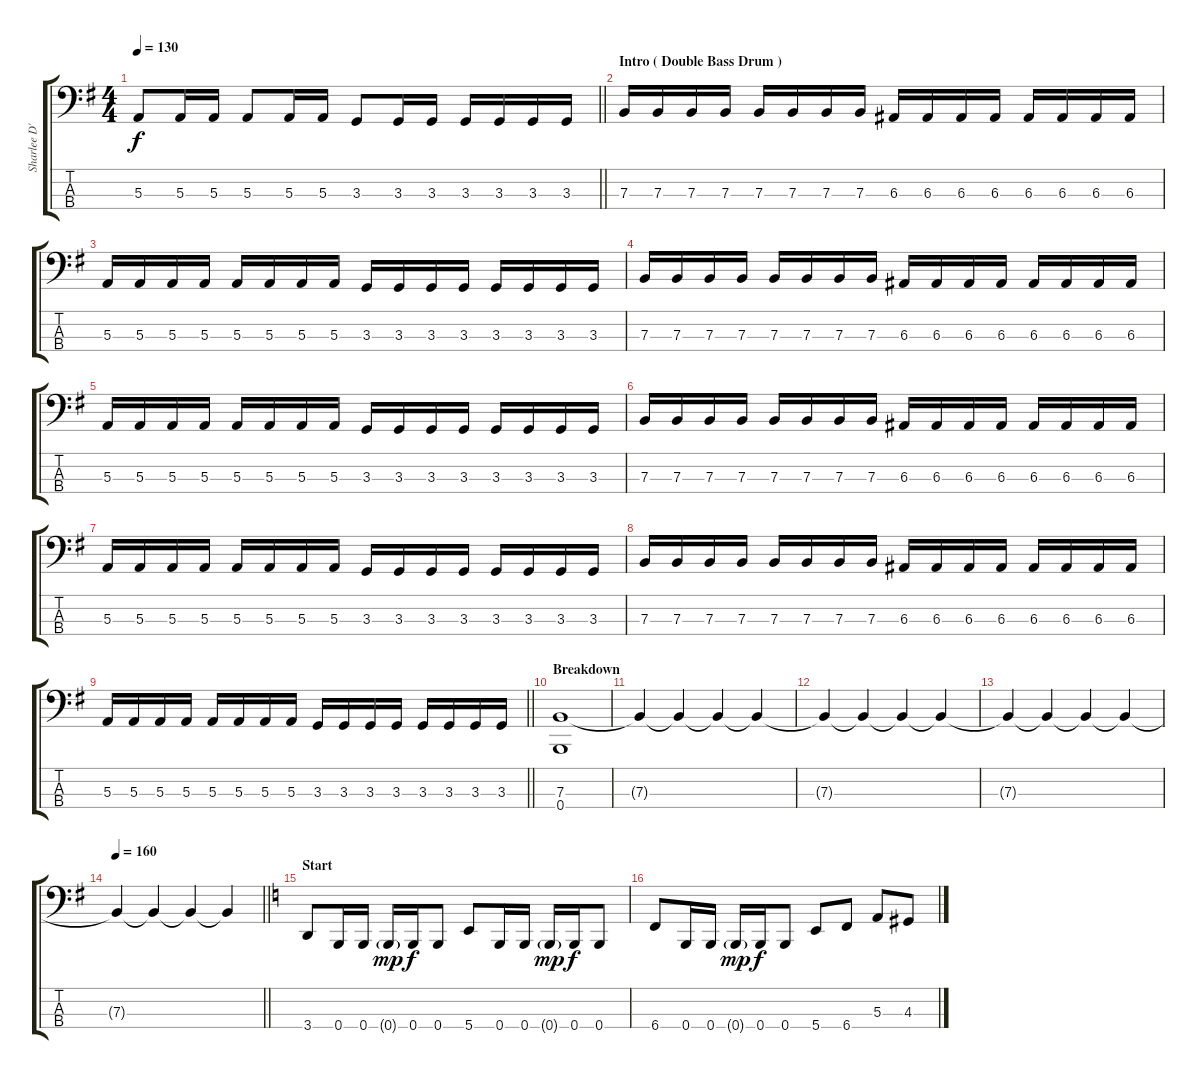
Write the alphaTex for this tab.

\track ("Sharlee D'Angelo" "Sharlee D'") {instrument electricbasspick}
\staff {score tabs}
\tuning (D2 A1 E1 B0) {hide}
\ts (4 4)
\tempo 130
\clef f4
\barLineRight lightlight
\ks g
5.3.8{dy f} 5.3.16 5.3.16 5.3.8 5.3.16 5.3.16 3.3.8 3.3.16 3.3.16 3.3.16 3.3.16 3.3.16 3.3.16 |
\section ("" "Intro ( Double Bass Drum )")
7.3.16 7.3.16 7.3.16 7.3.16 7.3.16 7.3.16 7.3.16 7.3.16 6.3.16 6.3.16 6.3.16 6.3.16 6.3.16 6.3.16 6.3.16 6.3.16 |
5.3.16 5.3.16 5.3.16 5.3.16 5.3.16 5.3.16 5.3.16 5.3.16 3.3.16 3.3.16 3.3.16 3.3.16 3.3.16 3.3.16 3.3.16 3.3.16 |
7.3.16 7.3.16 7.3.16 7.3.16 7.3.16 7.3.16 7.3.16 7.3.16 6.3.16 6.3.16 6.3.16 6.3.16 6.3.16 6.3.16 6.3.16 6.3.16 |
5.3.16 5.3.16 5.3.16 5.3.16 5.3.16 5.3.16 5.3.16 5.3.16 3.3.16 3.3.16 3.3.16 3.3.16 3.3.16 3.3.16 3.3.16 3.3.16 |
7.3.16 7.3.16 7.3.16 7.3.16 7.3.16 7.3.16 7.3.16 7.3.16 6.3.16 6.3.16 6.3.16 6.3.16 6.3.16 6.3.16 6.3.16 6.3.16 |
5.3.16 5.3.16 5.3.16 5.3.16 5.3.16 5.3.16 5.3.16 5.3.16 3.3.16 3.3.16 3.3.16 3.3.16 3.3.16 3.3.16 3.3.16 3.3.16 |
7.3.16 7.3.16 7.3.16 7.3.16 7.3.16 7.3.16 7.3.16 7.3.16 6.3.16 6.3.16 6.3.16 6.3.16 6.3.16 6.3.16 6.3.16 6.3.16 |
\barLineRight lightlight
5.3.16 5.3.16 5.3.16 5.3.16 5.3.16 5.3.16 5.3.16 5.3.16 3.3.16 3.3.16 3.3.16 3.3.16 3.3.16 3.3.16 3.3.16 3.3.16 |
\section ("" "Breakdown")
(7.3 0.4).1 |
7.3{t}.4 7.3{t}.4 7.3{t}.4 7.3{t}.4 |
7.3{t}.4 7.3{t}.4 7.3{t}.4 7.3{t}.4 |
7.3{t}.4 7.3{t}.4 7.3{t}.4 7.3{t}.4 |
\tempo 160
\barLineRight lightlight
7.3{t}.4 7.3{t}.4 7.3{t}.4 7.3{t}.4 |
\section ("" "Start")
\ks c
3.4.8 0.4.16 0.4.16 0.4{g}.16{dy mp} 0.4.16{dy f} 0.4.8 5.4.8 0.4.16 0.4.16 0.4{g}.16{dy mp} 0.4.16{dy f} 0.4.8 |
6.4.8 0.4.16 0.4.16 0.4{g}.16{dy mp} 0.4.16{dy f} 0.4.8 5.4.8 6.4.8 5.3.8 4.3.8
